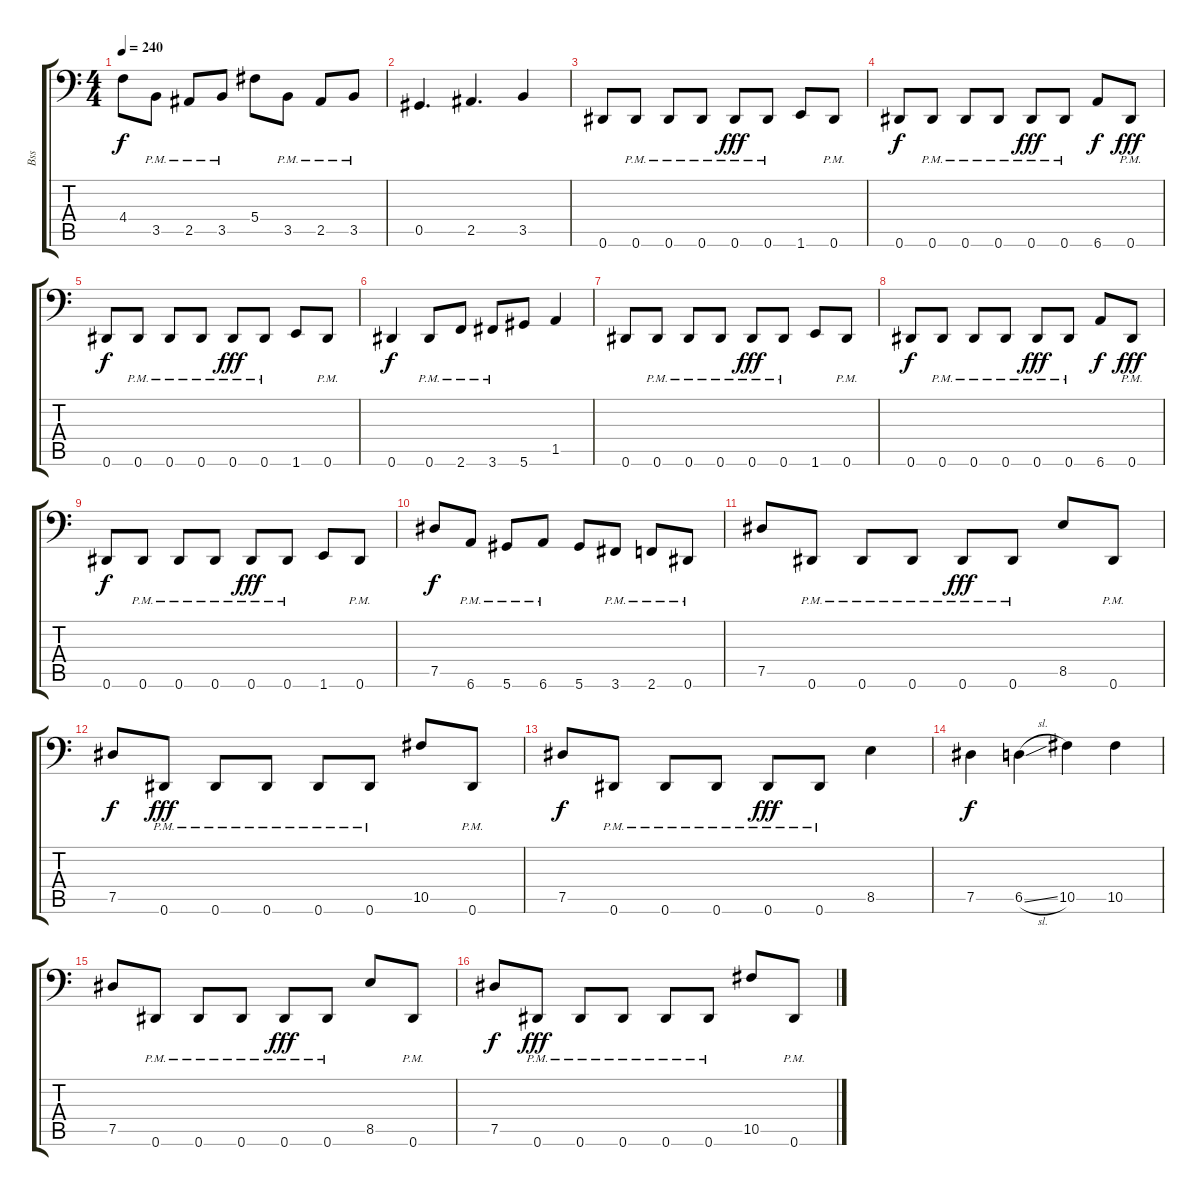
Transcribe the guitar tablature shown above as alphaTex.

\track ("Bss" "Bss") {instrument electricbasspick}
\staff {score tabs}
\tuning (Eb3 Bb2 Gb2 Db2 Ab1 Eb1) {hide}
\ts (4 4)
\tempo 240
\clef f4
\ks c
4.4.8{dy f} 3.5{pm}.8 2.5{pm}.8 3.5{pm}.8 5.4.8 3.5{pm}.8 2.5{pm}.8 3.5{pm}.8 |
0.5.4{d} 2.5.4{d} 3.5.4 |
0.6.8 0.6{pm}.8 0.6{pm}.8 0.6{pm}.8 0.6{pm}.8{dy fff} 0.6{pm}.8 1.6.8 0.6{pm}.8 |
0.6.8{dy f} 0.6{pm}.8 0.6{pm}.8 0.6{pm}.8 0.6{pm}.8{dy fff} 0.6{pm}.8 6.6.8{dy f} 0.6{pm}.8{dy fff} |
0.6.8{dy f} 0.6{pm}.8 0.6{pm}.8 0.6{pm}.8 0.6{pm}.8{dy fff} 0.6{pm}.8 1.6.8 0.6{pm}.8 |
0.6.4{dy f} 0.6{pm}.8 2.6{pm}.8 3.6{pm}.8 5.6.8 1.5.4 |
0.6.8 0.6{pm}.8 0.6{pm}.8 0.6{pm}.8 0.6{pm}.8{dy fff} 0.6{pm}.8 1.6.8 0.6{pm}.8 |
0.6.8{dy f} 0.6{pm}.8 0.6{pm}.8 0.6{pm}.8 0.6{pm}.8{dy fff} 0.6{pm}.8 6.6.8{dy f} 0.6{pm}.8{dy fff} |
0.6.8{dy f} 0.6{pm}.8 0.6{pm}.8 0.6{pm}.8 0.6{pm}.8{dy fff} 0.6{pm}.8 1.6.8 0.6{pm}.8 |
7.5.8{dy f} 6.6{pm}.8 5.6{pm}.8 6.6{pm}.8 5.6.8 3.6{pm}.8 2.6{pm}.8 0.6{pm}.8 |
7.5.8 0.6{pm}.8 0.6{pm}.8 0.6{pm}.8 0.6{pm}.8{dy fff} 0.6{pm}.8 8.5.8 0.6{pm}.8 |
7.5.8{dy f} 0.6{pm}.8{dy fff} 0.6{pm}.8 0.6{pm}.8 0.6{pm}.8 0.6{pm}.8 10.5.8 0.6{pm}.8 |
7.5.8{dy f} 0.6{pm}.8 0.6{pm}.8 0.6{pm}.8 0.6{pm}.8{dy fff} 0.6{pm}.8 8.5.4 |
7.5.4{dy f} 6.5{sl}.4 10.5.4 10.5.4 |
7.5.8 0.6{pm}.8 0.6{pm}.8 0.6{pm}.8 0.6{pm}.8{dy fff} 0.6{pm}.8 8.5.8 0.6{pm}.8 |
7.5.8{dy f} 0.6{pm}.8{dy fff} 0.6{pm}.8 0.6{pm}.8 0.6{pm}.8 0.6{pm}.8 10.5.8 0.6{pm}.8
